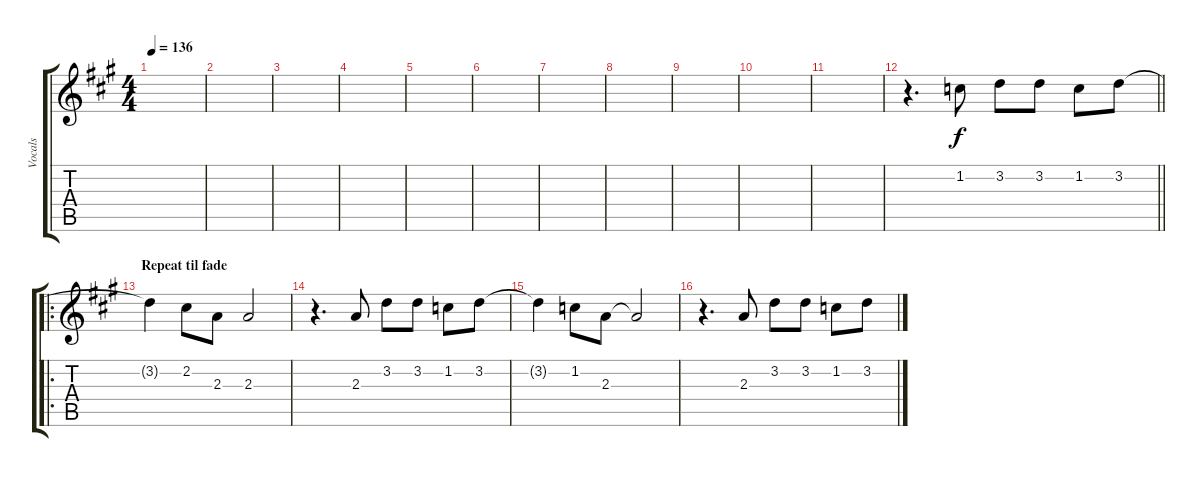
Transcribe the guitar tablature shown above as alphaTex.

\track ("Vocals" "Vocals") {instrument acousticguitarsteel}
\staff {score tabs}
\tuning (E4 B3 G3 D3 A2 E2) {hide}
\ts (4 4)
\tempo 136
\clef g2
\ks a
|
|
|
|
|
|
|
|
|
|
|
\barLineRight lightlight
r.4{d} 1.2.8 3.2.8 3.2.8 1.2.8 3.2.8 |
\ro
\section ("" "Repeat til fade")
3.2{t}.4 2.2.8 2.3.8 2.3.2 |
r.4{d} 2.3.8 3.2.8 3.2.8 1.2.8 3.2.8 |
3.2{t}.4 1.2.8 2.3.8 2.3{t}.2 |
r.4{d} 2.3.8 3.2.8 3.2.8 1.2.8 3.2.8
